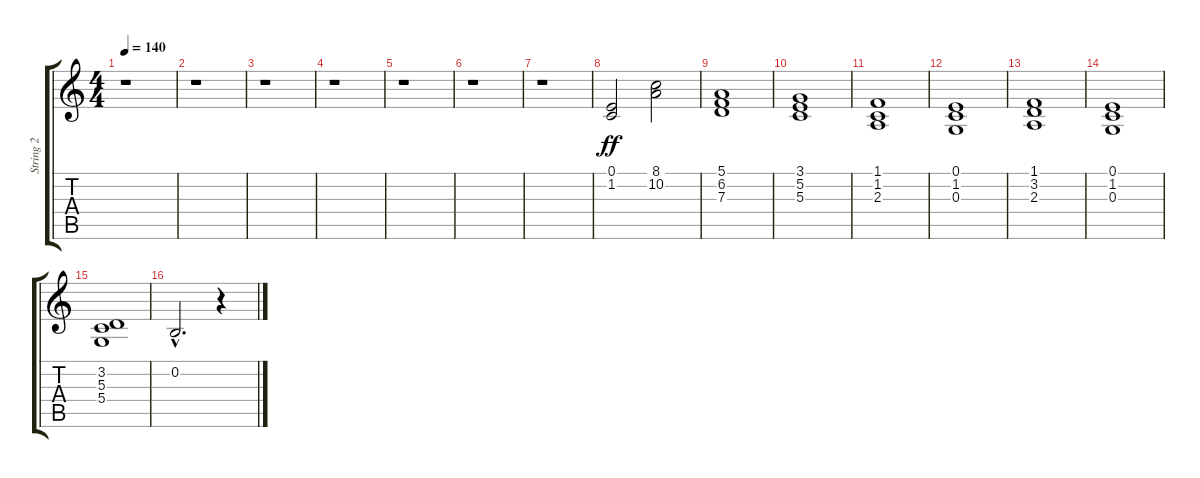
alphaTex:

\track ("String 2" "String 2") {instrument stringensemble2}
\staff {score tabs}
\tuning (E4 B3 G3 D3 A2 E2) {hide}
\ts (4 4)
\tempo 140
\clef g2
\ks c
r.1{dy f} |
r.1 |
r.1 |
r.1 |
r.1 |
r.1 |
r.1 |
(0.1 1.2).2{dy ff volume 8} (8.1 10.2).2{volume 16} |
(5.1 6.2 7.3).1 |
(3.1 5.2 5.3).1 |
(1.1 1.2 2.3).1{volume 8} |
(0.1 1.2 0.3).1{volume 16} |
(1.1 3.2 2.3).1 |
(0.1 1.2 0.3).1 |
(3.2 5.3 5.4).1 |
0.2{hac}.2{d} r.4
